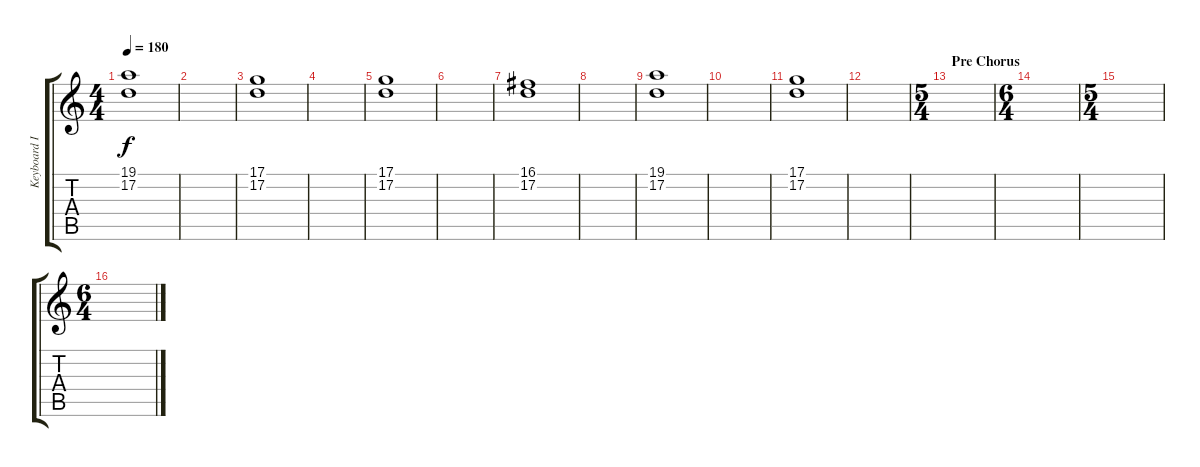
\track ("Keyboard II" "Keyboard I") {instrument churchorgan}
\staff {score tabs}
\tuning (D4 A3 F3 C3 G2 D2) {hide}
\ts (4 4)
\tempo 180
\clef g2
\ks c
(19.1 17.2).1{dy f} |
|
(17.1 17.2).1 |
|
(17.1 17.2).1 |
|
(16.1 17.2).1 |
|
(19.1 17.2).1 |
|
(17.1 17.2).1 |
|
\ts (5 4)
\section ("" "Pre Chorus")
|
\ts (6 4)
|
\ts (5 4)
|
\ts (6 4)
